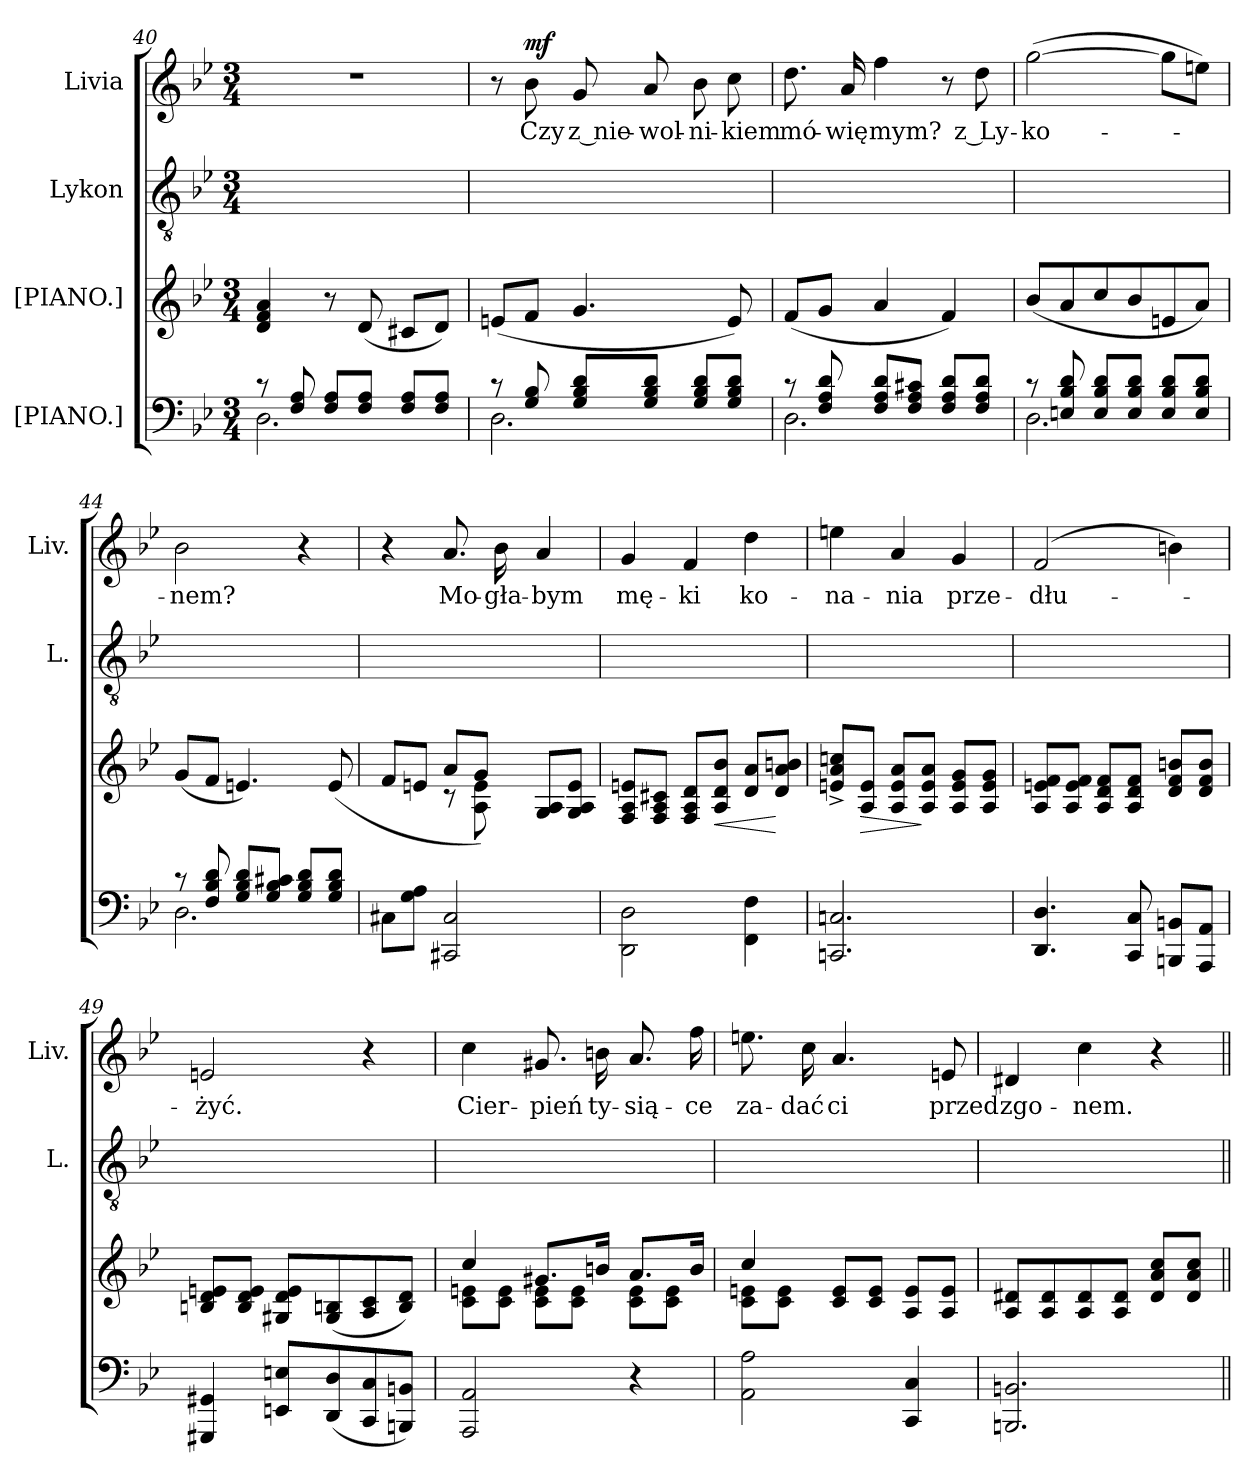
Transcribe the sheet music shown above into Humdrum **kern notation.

**kern	**kern	**dynam	**kern	**kern	**text	**dynam
*part4	*part3	*part3	*part2	*part1	*part1	*part1
*staff4	*staff3	*staff3	*staff2	*staff1	*staff1	*staff1
*I"[PIANO.]	*I"[PIANO.]	*	*I"Lykon	*I"Livia	*	*
*	*	*	*I'L.	*I'Liv.	*	*
*clefF4	*clefG2	*	*clefGv2	*clefG2	*	*
*k[b-e-]	*k[b-e-]	*	*k[b-e-]	*k[b-e-]	*	*
*M3/4	*M3/4	*	*M3/4	*M3/4	*	*
=40	=40	=40	=40	=40	=40	=40
*^	*	*	*	*	*	*
8rc	2.D\	4d/ 4f/ 4a/	.	2.ryy	2.r	.	.
8F/ 8A/	.	.	.	.	.	.	.
8F/ 8A/L	.	8r	.	.	.	.	.
8F/ 8A/J	.	(8d/	.	.	.	.	.
8F/ 8A/L	.	8c#X/L	.	.	.	.	.
8F/ 8A/J	.	8d/J)	.	.	.	.	.
=41	=41	=41	=41	=41	=41	=41	=41
8rc	2.D\	(8en/L	.	2.ryy	8r	.	.
!	!	!	!	!	!	!	!LO:DY:a
8G/ 8B-/	.	8f/J	.	.	8b-\	Czy	mf
8G/ 8B-/ 8d/L	.	4.g/	.	.	8g/	z nie-	.
8G/ 8B-/ 8d/J	.	.	.	.	8a/	-wol-	.
8G/ 8B-/ 8d/L	.	.	.	.	8b-\	-ni-	.
8G/ 8B-/ 8d/J	.	8e/)	.	.	8cc\	-kiem	.
=42	=42	=42	=42	=42	=42	=42	=42
8rc	2.D\	(8f/L	.	2.ryy	8.dd\	mó-	.
8F/ 8A/ 8d/	.	8g/J	.	.	.	.	.
.	.	.	.	.	16a/	-wię	.
8F/ 8A/ 8d/L	.	4a/	.	.	4ff\	mym?	.
8F/ 8A/ 8c#X/J	.	.	.	.	.	.	.
8F/ 8A/ 8d/L	.	4f/)	.	.	8r	.	.
8F/ 8A/ 8d/J	.	.	.	.	8dd\	z Ly-	.
=43	=43	=43	=43	=43	=43	=43	=43
8rc	2.D\	(8b-/L	.	2.ryy	([2gg\	-ko-	.
8En/ 8B-/ 8d/	.	8a/	.	.	.	.	.
8E/ 8B-/ 8d/L	.	8cc/	.	.	.	.	.
8E/ 8B-/ 8d/J	.	8b-/	.	.	.	.	.
8E/ 8B-/ 8d/L	.	8en/	.	.	8gg\L]	.	.
8E/ 8B-/ 8d/J	.	8a/J)	.	.	8een\J)	.	.
=44	=44	=44	=44	=44	=44	=44	=44
8rc	2.D\	(8g/L	.	2.ryy	2b-\	-nem?	.
8F/ 8B-/ 8d/	.	8f/J	.	.	.	.	.
8G/ 8B-/ 8d/L	.	4.en/)	.	.	.	.	.
8G/ 8B-/ 8c#X/J	.	.	.	.	.	.	.
8G/ 8B-/ 8d/L	.	.	.	.	4r	.	.
8G/ 8B-/ 8d/J	.	(>8e/	.	.	.	.	.
*v	*v	*	*	*	*	*	*
=45	=45	=45	=45	=45	=45	=45
*	*^	*	*	*	*	*
8C#X\L	8f/L	4ryy	.	2.ryy	4r	.	.
8G\ 8A\J	8en/J	.	.	.	.	.	.
2CC#X/ 2C#/	8a/L	8rc	.	.	8.a/	Mo-	.
.	8g/J)	8A\ 8e\	.	.	.	.	.
.	.	.	.	.	16b-\	-gła-	.
.	8G/ 8A/L	4ryy	.	.	4a/	-bym	.
.	8G/ 8A/ 8e/J	.	.	.	.	.	.
*	*v	*v	*	*	*	*	*
=46	=46	=46	=46	=46	=46	=46
2DD\ 2D\	8F/ 8A/ 8en/L	.	2.ryy	4g/	mę-	.
.	8F/ 8A/ 8c#X/J	.	.	.	.	.
.	8F/ 8A/ 8d/L	.	.	4f/	-ki	.
!	!	!LO:HP:b	!	!	!	!
.	8A/ 8d/ 8b-/J	<	.	.	.	.
4FF\ 4F\	8d/ 8a/L	.	.	4dd\	ko-	.
.	8d/ 8a/ 8bn/J	[	.	.	.	.
=47	=47	=47	=47	=47	=47	=47
2.CCn/ 2.Cn/	8en^/ 8a^/ 8ccn^/L	.	2.ryy	4een\	-na-	.
!	!	!LO:HP:b	!	!	!	!
.	8A/ 8e/J	>	.	.	.	.
.	8A/ 8e/ 8a/L	.	.	4a/	-nia	.
.	8A/ 8e/ 8a/J	]	.	.	.	.
.	8A/ 8e/ 8g/L	.	.	4g/	prze-	.
.	8A/ 8e/ 8g/J	.	.	.	.	.
=48	=48	=48	=48	=48	=48	=48
4.DD/ 4.D/	8A/ 8en/ 8f/L	.	2.ryy	(2f/	-dłu-	.
.	8A/ 8e/ 8f/J	.	.	.	.	.
.	8A/ 8d/ 8f/L	.	.	.	.	.
8CC/ 8C/	8A/ 8d/ 8f/J	.	.	.	.	.
8BBBn/ 8BBn/L	8d/ 8f/ 8bn/L	.	.	4bn\)	.	.
8AAA/ 8AA/J	8d/ 8f/ 8b/J	.	.	.	.	.
=49	=49	=49	=49	=49	=49	=49
4GGG#X/ 4GG#X/	8Bn/ 8d/ 8en/L	.	2.ryy	2en/	-żyć.	.
.	8B/ 8d/ 8e/J	.	.	.	.	.
8EEn/ 8En/L	8G#X/ 8d/ 8e/L	.	.	.	.	.
(8DD/ 8D/	(8G#/ 8Bn/	.	.	.	.	.
8CC/ 8C/	8A/ 8c/	.	.	4r	.	.
8BBBn/ 8BBn/J)	8B/ 8d/J)	.	.	.	.	.
=50	=50	=50	=50	=50	=50	=50
*	*^	*	*	*	*	*
2AAA/ 2AA/	4cc/	8c\ 8en\L	.	2.ryy	4cc\	Cier-	.
.	.	8c\ 8e\J	.	.	.	.	.
.	8.g#X/L	8c\ 8e\L	.	.	8.g#X/	-pień	.
.	.	8c\ 8e\J	.	.	.	.	.
.	16bn/Jk	.	.	.	16bn\	ty-	.
4r	8.a/L	8c\ 8e\L	.	.	8.a/	-sią-	.
.	.	8c\ 8e\J	.	.	.	.	.
.	16b/Jk	.	.	.	16ff\	-ce	.
=51	=51	=51	=51	=51	=51	=51	=51
2AA\ 2A\	4cc/	8c\ 8en\L	.	2.ryy	8.een\	za-	.
.	.	8c\ 8e\J	.	.	.	.	.
.	.	.	.	.	16cc\	-dać	.
.	8c/ 8e/L	4ryy	.	.	4.a/	ci	.
.	8c/ 8e/J	.	.	.	.	.	.
4CC/ 4C/	8A/ 8e/L	4ryy	.	.	.	.	.
.	8A/ 8e/J	.	.	.	8en/	przed	.
*	*v	*v	*	*	*	*	*
=52	=52	=52	=52	=52	=52	=52
2.BBBn/ 2.BBn/	8A/ 8d#X/L	.	2.ryy	4d#X/	zgo-	.
.	8A/ 8d#/	.	.	.	.	.
.	8A/ 8d#/	.	.	4cc\	-nem.	.
.	8A/ 8d#/J	.	.	.	.	.
.	8d#/ 8a/ 8cc/L	.	.	4r	.	.
.	8d#/ 8a/ 8cc/J	.	.	.	.	.
=||	=||	=||	=||	=||	=||	=||
*-	*-	*-	*-	*-	*-	*-
